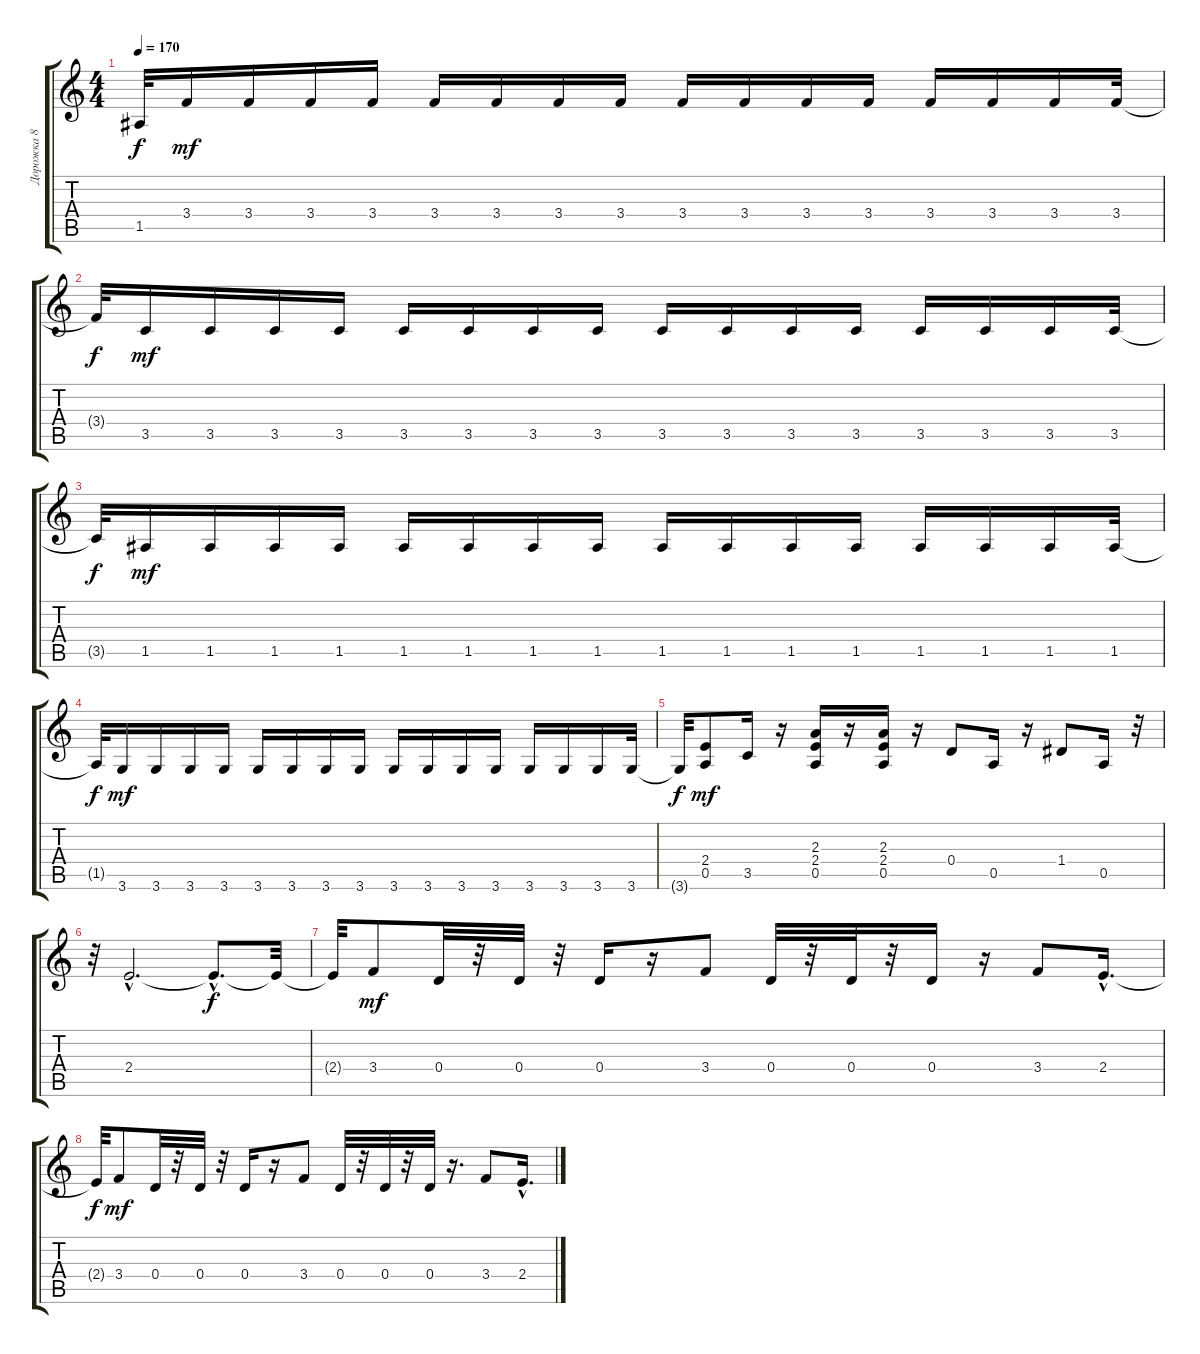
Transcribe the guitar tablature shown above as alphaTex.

\track ("Дорожка 8" "Дорожка 8") {instrument overdrivenguitar}
\staff {score tabs}
\tuning (E4 B3 G3 D3 A2 E2) {hide}
\ts (4 4)
\tempo 170
\clef g2
\ks c
1.5{t}.32{dy f} 3.4.16{dy mf} 3.4.16 3.4.16 3.4.16 3.4.16 3.4.16 3.4.16 3.4.16 3.4.16 3.4.16 3.4.16 3.4.16 3.4.16 3.4.16 3.4.16 3.4.32 |
3.4{t}.32{dy f} 3.5.16{dy mf} 3.5.16 3.5.16 3.5.16 3.5.16 3.5.16 3.5.16 3.5.16 3.5.16 3.5.16 3.5.16 3.5.16 3.5.16 3.5.16 3.5.16 3.5.32 |
3.5{t}.32{dy f} 1.5.16{dy mf} 1.5.16 1.5.16 1.5.16 1.5.16 1.5.16 1.5.16 1.5.16 1.5.16 1.5.16 1.5.16 1.5.16 1.5.16 1.5.16 1.5.16 1.5.32 |
1.5{t}.32{dy f} 3.6.16{dy mf} 3.6.16 3.6.16 3.6.16 3.6.16 3.6.16 3.6.16 3.6.16 3.6.16 3.6.16 3.6.16 3.6.16 3.6.16 3.6.16 3.6.16 3.6.32 |
3.6{t}.32{dy f} (2.4 0.5).8{dy mf} 3.5.16 r.16 (2.3 2.4 0.5).16 r.16 (2.3 2.4 0.5).16 r.16 0.4.8 0.5.16 r.16 1.4.8 0.5.16 r.32 |
r.32 2.4{hac}.2{d} 2.4{hac t}.8{d dy f} 2.4{t}.32 |
2.4{t}.32 3.4.8{dy mf} 0.4.32 r.32 0.4.32 r.32 0.4.16 r.16 3.4.8 0.4.32 r.32 0.4.32 r.32 0.4.16 r.16 3.4.8 2.4{hac}.16{d} |
2.4{t}.32{dy f} 3.4.8{dy mf} 0.4.32 r.32 0.4.32 r.32 0.4.16 r.16 3.4.8 0.4.32 r.32 0.4.32 r.32 0.4.32 r.16{d} 3.4.8 2.4{hac}.16{d}
